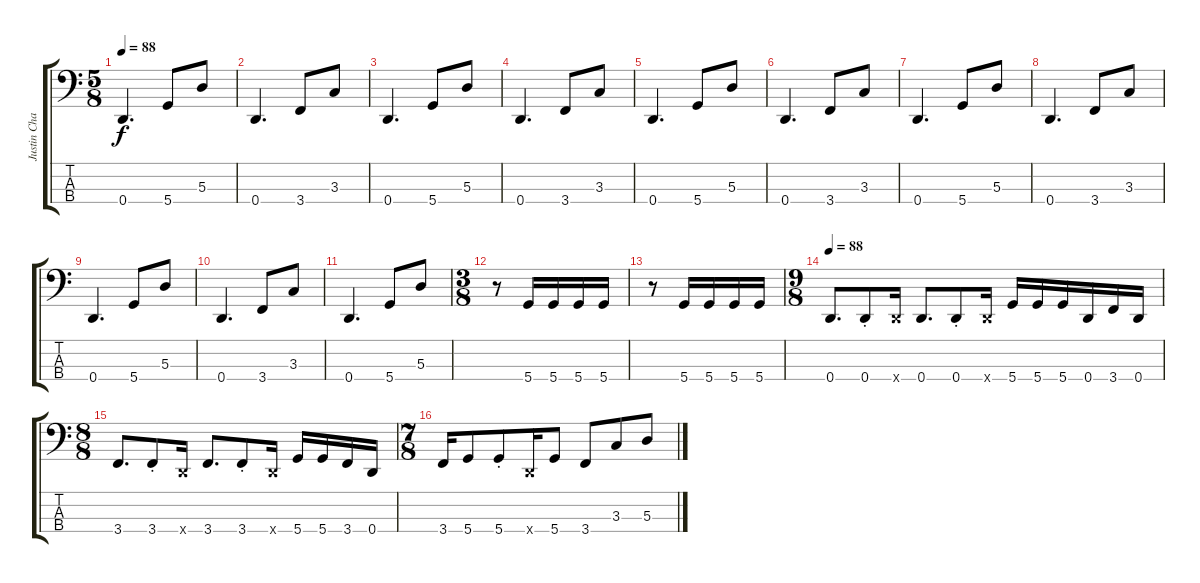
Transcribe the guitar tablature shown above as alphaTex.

\track ("Justin Chancellor" "Justin Cha") {instrument electricbassfinger}
\staff {score tabs}
\tuning (G2 D2 A1 D1) {hide}
\ts (5 8)
\tempo 88
\clef f4
\ks c
0.4.4{d dy f} 5.4.8 5.3.8 |
0.4.4{d} 3.4.8 3.3.8 |
0.4.4{d} 5.4.8 5.3.8 |
0.4.4{d} 3.4.8 3.3.8 |
0.4.4{d} 5.4.8 5.3.8 |
0.4.4{d} 3.4.8 3.3.8 |
0.4.4{d} 5.4.8 5.3.8 |
0.4.4{d} 3.4.8 3.3.8 |
0.4.4{d} 5.4.8 5.3.8 |
0.4.4{d} 3.4.8 3.3.8 |
0.4.4{d} 5.4.8 5.3.8 |
\ts (3 8)
r.8 5.4.16 5.4.16 5.4.16 5.4.16 |
r.8 5.4.16 5.4.16 5.4.16 5.4.16 |
\ts (9 8)
\tempo 88
0.4.8{d} 0.4{st}.8 0.4{x}.16 0.4.8{d} 0.4{st}.8 0.4{x}.16 5.4.16 5.4.16 5.4.16 0.4.16 3.4.16 0.4.16 |
\ts (8 8)
3.4.8{d} 3.4{st}.8 0.4{x}.16 3.4.8{d} 3.4{st}.8 0.4{x}.16 5.4.16 5.4.16 3.4.16 0.4.16 |
\ts (7 8)
3.4.16 5.4.8 5.4{st}.8 0.4{x}.16 5.4.8 3.4.8 3.3.8 5.3.8
